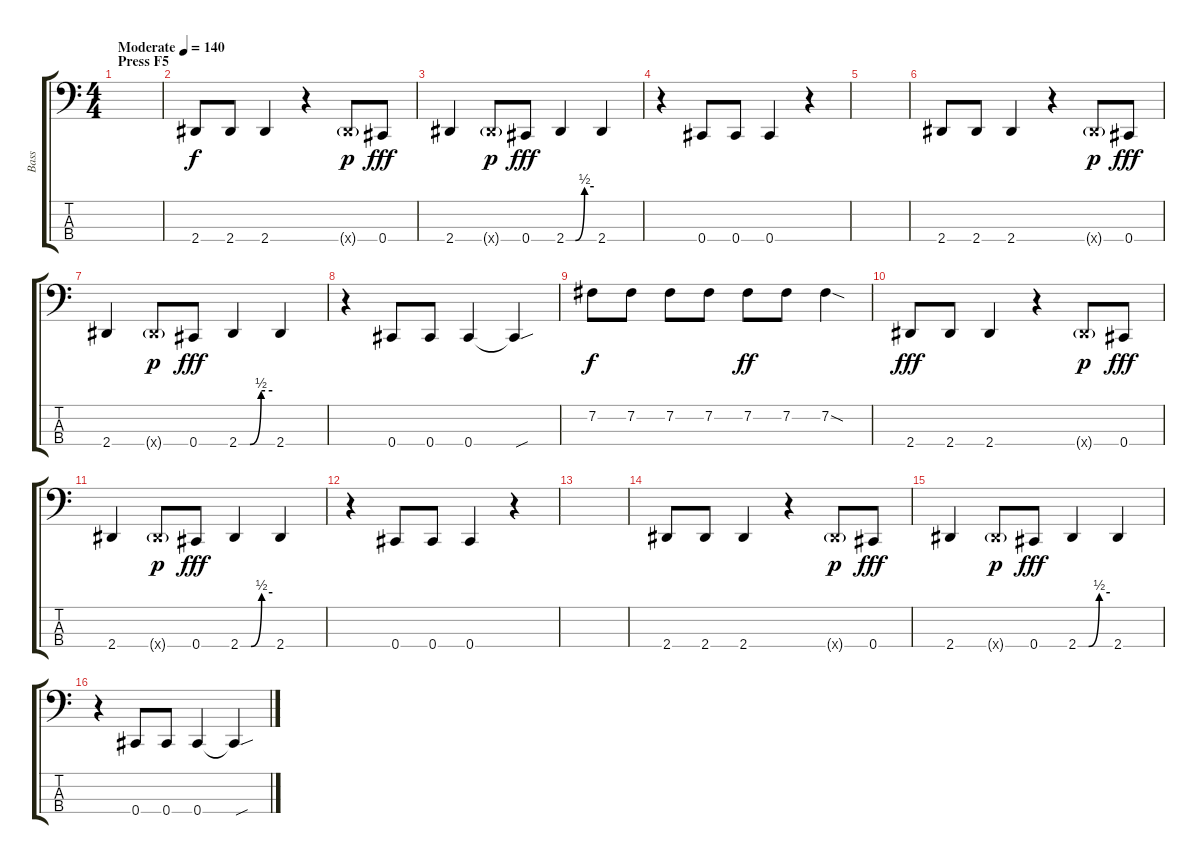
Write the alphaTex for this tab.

\track ("Bass" "Bass") {instrument electricbassfinger}
\staff {score tabs}
\tuning (E2 B1 Gb1 Db1) {hide}
\ts (4 4)
\section ("" "Press F5")
\tempo (140 "Moderate")
\clef f4
\ks c
|
2.4.8 2.4.8 2.4.4 r.4 2.4{g x}.8{dy p} 0.4.8{dy fff} |
2.4.4 2.4{g x}.8{dy p} 0.4.8{dy fff} 2.4{be (custom 0 0 20 0 40 2 60 2)}.4 2.4.4 |
r.4 0.4.8 0.4.8 0.4.4 r.4 |
|
2.4.8 2.4.8 2.4.4 r.4 2.4{g x}.8{dy p} 0.4.8{dy fff} |
2.4.4 2.4{g x}.8{dy p} 0.4.8{dy fff} 2.4{be (custom 0 0 20 0 40 2 60 2)}.4 2.4.4 |
r.4 0.4.8 0.4.8 0.4.4 0.4{sou t}.4 |
7.2.8{dy f} 7.2.8 7.2.8 7.2.8 7.2.8{dy ff} 7.2.8 7.2{sod}.4 |
2.4.8{dy fff} 2.4.8 2.4.4 r.4 2.4{g x}.8{dy p} 0.4.8{dy fff} |
2.4.4 2.4{g x}.8{dy p} 0.4.8{dy fff} 2.4{be (custom 0 0 20 0 40 2 60 2)}.4 2.4.4 |
r.4 0.4.8 0.4.8 0.4.4 r.4 |
|
2.4.8 2.4.8 2.4.4 r.4 2.4{g x}.8{dy p} 0.4.8{dy fff} |
2.4.4 2.4{g x}.8{dy p} 0.4.8{dy fff} 2.4{be (custom 0 0 20 0 40 2 60 2)}.4 2.4.4 |
r.4 0.4.8 0.4.8 0.4.4 0.4{sou t}.4
